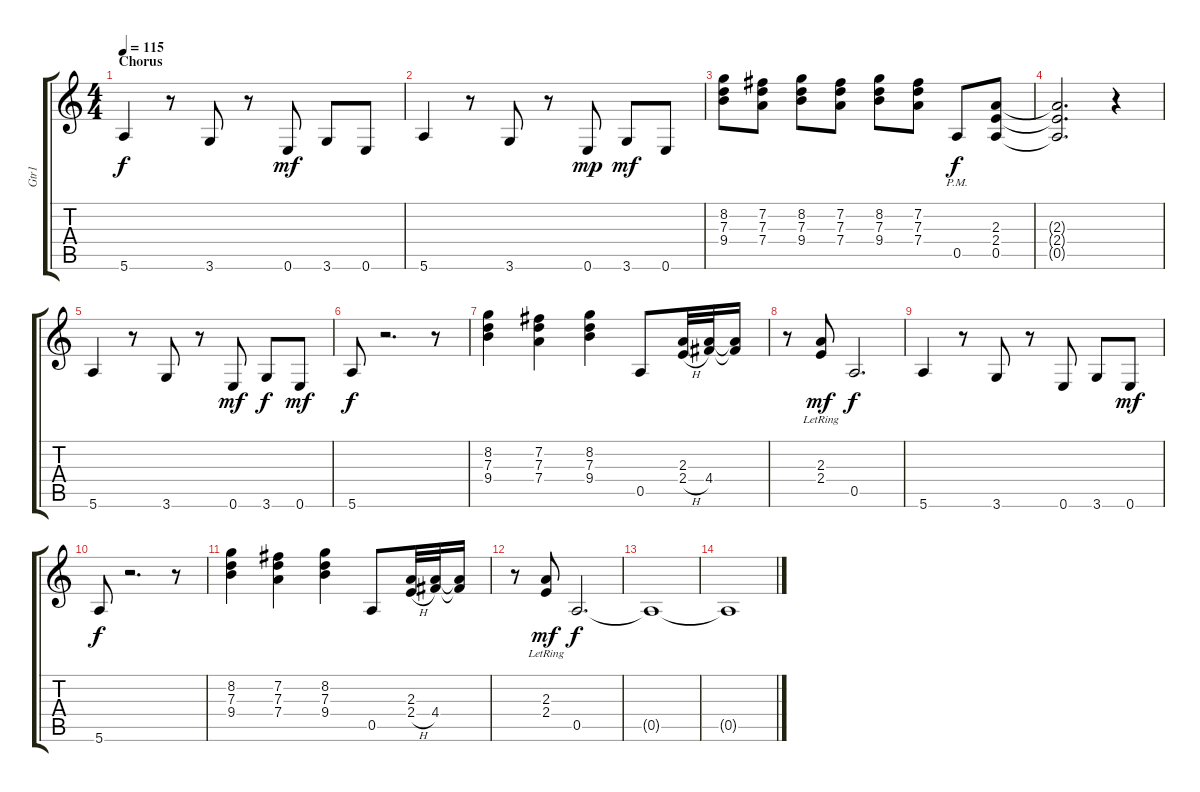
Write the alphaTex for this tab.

\track ("Gtr1" "Gtr1") {instrument overdrivenguitar}
\staff {score tabs}
\tuning (E4 B3 G3 D3 A2 E2) {hide}
\ts (4 4)
\section ("" "Chorus")
\tempo 115
\clef g2
\ks c
5.6.4{dy f} r.8 3.6.8 r.8 0.6.8{dy mf} 3.6.8 0.6.8 |
5.6.4 r.8 3.6.8 r.8 0.6.8{dy mp} 3.6.8{dy mf} 0.6.8 |
(8.2 7.3 9.4).8 (7.2 7.3 7.4).8 (8.2 7.3 9.4).8 (7.2 7.3 7.4).8 (8.2 7.3 9.4).8 (7.2 7.3 7.4).8 0.5{pm}.8{dy f} (2.3 2.4 0.5).8 |
(2.3{t} 2.4{t} 0.5{t}).2{d} r.4 |
5.6.4 r.8 3.6.8 r.8 0.6.8{dy mf} 3.6.8{dy f} 0.6.8{dy mf} |
5.6.8{dy f} r.2{d} r.8 |
(8.2 7.3 9.4).4 (7.2 7.3 7.4).4 (8.2 7.3 9.4).4 0.5.8 (2.3 2.4{h}).32 (2.3{t} 4.4).32 (2.3{t} 4.4{t}).16 |
r.8 (2.3{lr} 2.4{lr}).8{dy mf} 0.5.2{d dy f} |
5.6.4 r.8 3.6.8 r.8 0.6.8 3.6.8 0.6.8{dy mf} |
5.6.8{dy f} r.2{d} r.8 |
(8.2 7.3 9.4).4 (7.2 7.3 7.4).4 (8.2 7.3 9.4).4 0.5.8 (2.3 2.4{h}).32 (2.3{t} 4.4).32 (2.3{t} 4.4{t}).16 |
r.8 (2.3{lr} 2.4{lr}).8{dy mf} 0.5.2{d dy f} |
0.5{t}.1 |
0.5{t}.1
